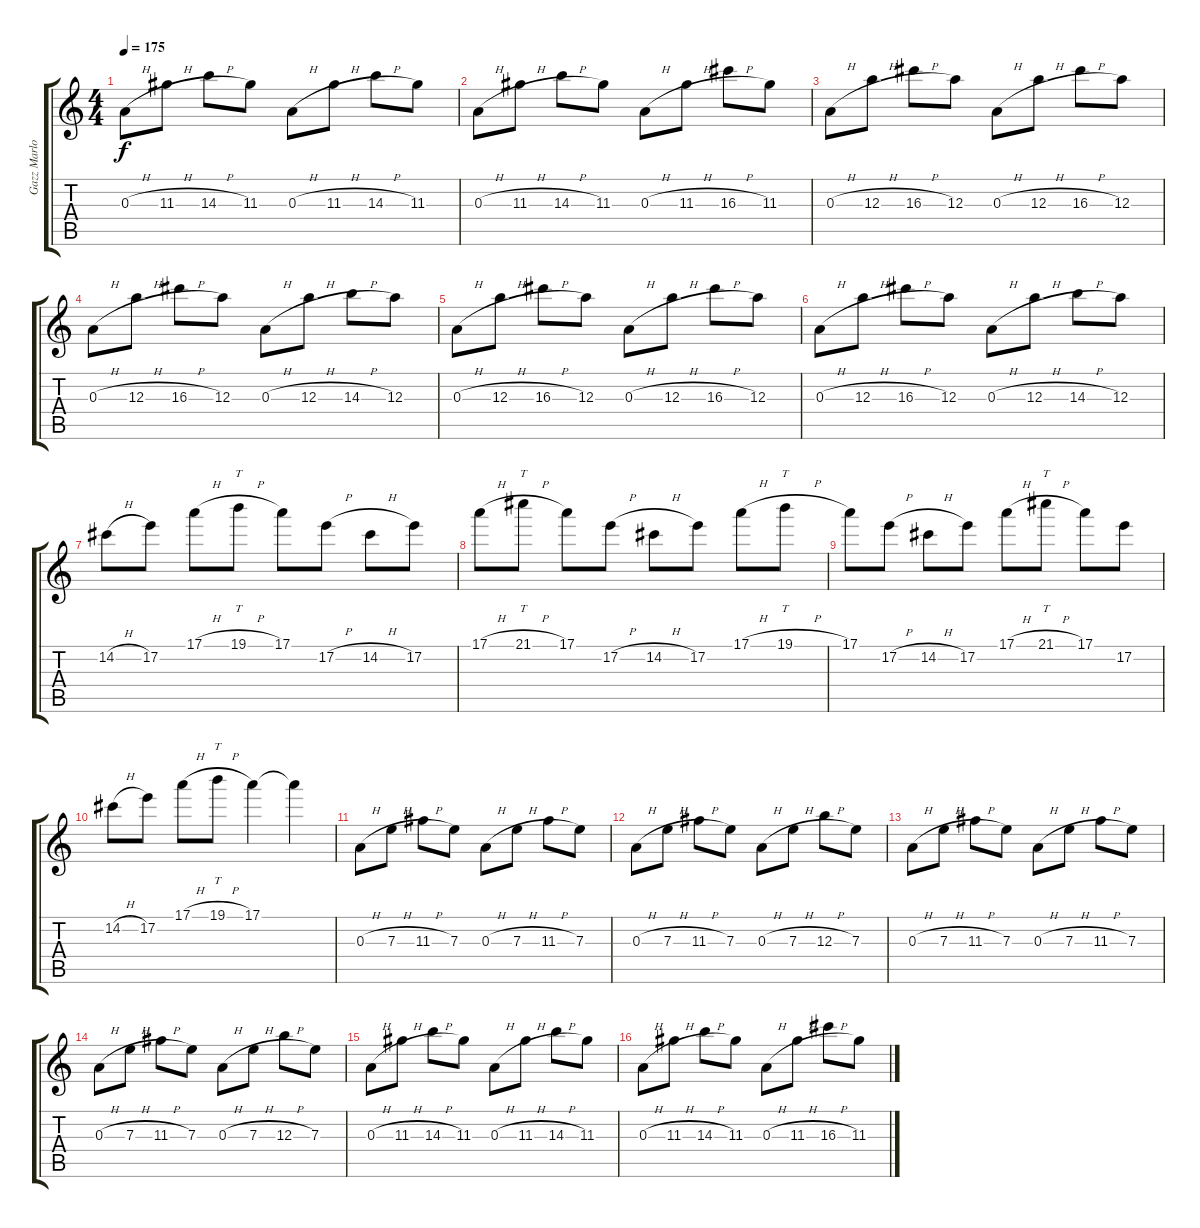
\track ("Gazz Marlow" "Gazz Marlo") {instrument distortionguitar}
\staff {score tabs}
\tuning (E4 B3 A3 D3 A2 D2) {hide}
\ts (4 4)
\tempo 175
\clef g2
\ks c
0.3{h}.8{dy f} 11.3{h}.8 14.3{h}.8 11.3.8 0.3{h}.8 11.3{h}.8 14.3{h}.8 11.3.8 |
0.3{h}.8 11.3{h}.8 14.3{h}.8 11.3.8 0.3{h}.8 11.3{h}.8 16.3{h}.8 11.3.8 |
0.3{h}.8 12.3{h}.8 16.3{h}.8 12.3.8 0.3{h}.8 12.3{h}.8 16.3{h}.8 12.3.8 |
0.3{h}.8 12.3{h}.8 16.3{h}.8 12.3.8 0.3{h}.8 12.3{h}.8 14.3{h}.8 12.3.8 |
0.3{h}.8 12.3{h}.8 16.3{h}.8 12.3.8 0.3{h}.8 12.3{h}.8 16.3{h}.8 12.3.8 |
0.3{h}.8 12.3{h}.8 16.3{h}.8 12.3.8 0.3{h}.8 12.3{h}.8 14.3{h}.8 12.3.8 |
14.2{h}.8 17.2.8 17.1{h}.8 19.1{h}.8{tt} 17.1.8 17.2{h}.8 14.2{h}.8 17.2.8 |
17.1{h}.8 21.1{h}.8{tt} 17.1.8 17.2{h}.8 14.2{h}.8 17.2.8 17.1{h}.8 19.1{h}.8{tt} |
17.1.8 17.2{h}.8 14.2{h}.8 17.2.8 17.1{h}.8 21.1{h}.8{tt} 17.1.8 17.2.8 |
14.2{h}.8 17.2.8 17.1{h}.8 19.1{h}.8{tt} 17.1.4 17.1{t}.4 |
0.3{h}.8 7.3{h}.8 11.3{h}.8 7.3.8 0.3{h}.8 7.3{h}.8 11.3{h}.8 7.3.8 |
0.3{h}.8 7.3{h}.8 11.3{h}.8 7.3.8 0.3{h}.8 7.3{h}.8 12.3{h}.8 7.3.8 |
0.3{h}.8 7.3{h}.8 11.3{h}.8 7.3.8 0.3{h}.8 7.3{h}.8 11.3{h}.8 7.3.8 |
0.3{h}.8 7.3{h}.8 11.3{h}.8 7.3.8 0.3{h}.8 7.3{h}.8 12.3{h}.8 7.3.8 |
0.3{h}.8 11.3{h}.8 14.3{h}.8 11.3.8 0.3{h}.8 11.3{h}.8 14.3{h}.8 11.3.8 |
0.3{h}.8 11.3{h}.8 14.3{h}.8 11.3.8 0.3{h}.8 11.3{h}.8 16.3{h}.8 11.3.8
